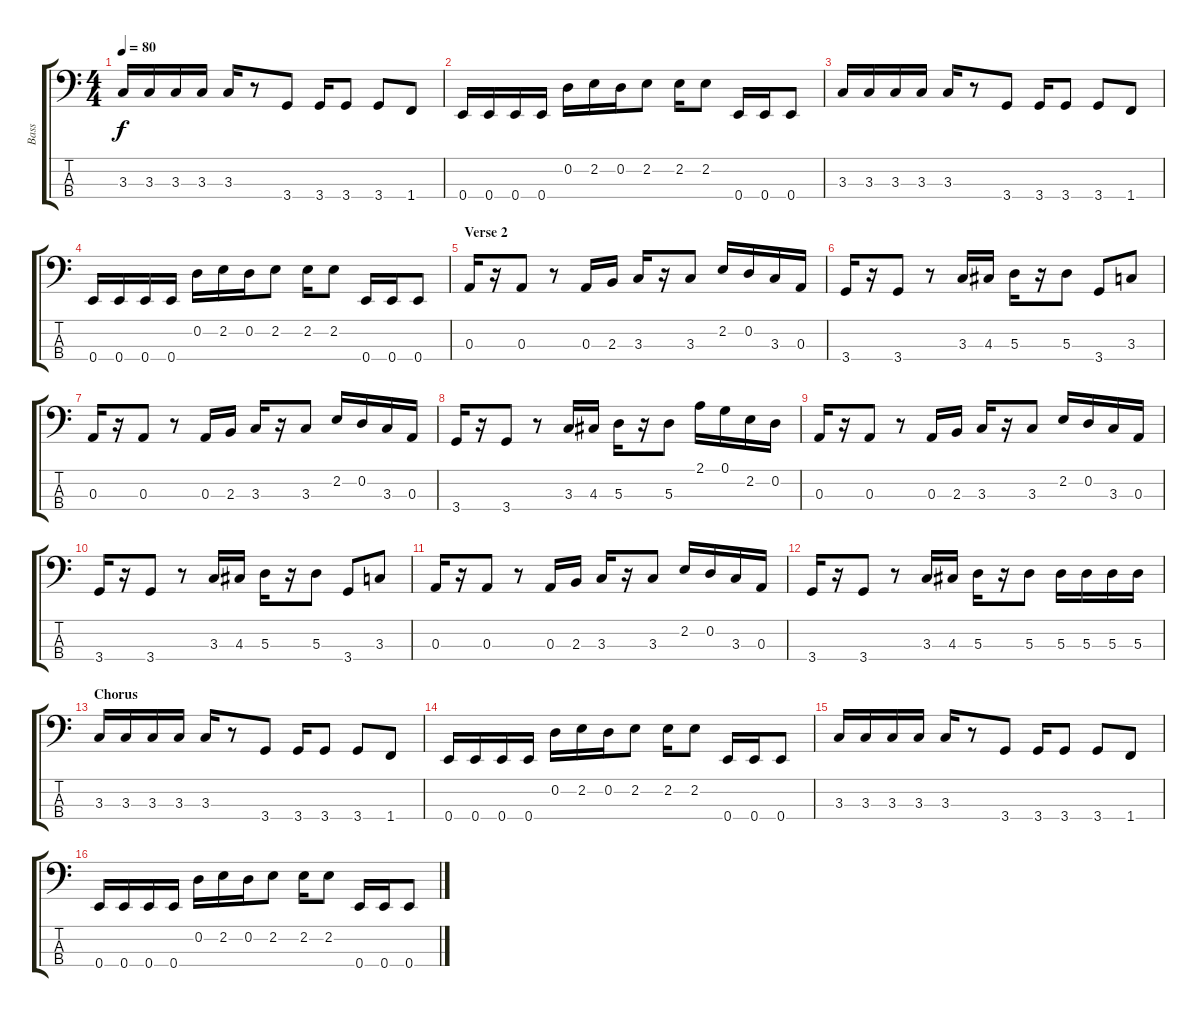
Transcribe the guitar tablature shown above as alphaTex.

\track ("Bass" "Bass") {instrument electricbasspick}
\staff {score tabs}
\tuning (G2 D2 A1 E1) {hide}
\ts (4 4)
\tempo 80
\clef f4
\ks c
3.3.16{dy f} 3.3.16 3.3.16 3.3.16 3.3.16 r.8 3.4.8 3.4.16 3.4.8 3.4.8 1.4.8 |
0.4.16 0.4.16 0.4.16 0.4.16 0.2.16 2.2.16 0.2.16 2.2.8 2.2.16 2.2.8 0.4.16 0.4.16 0.4.8 |
3.3.16 3.3.16 3.3.16 3.3.16 3.3.16 r.8 3.4.8 3.4.16 3.4.8 3.4.8 1.4.8 |
0.4.16 0.4.16 0.4.16 0.4.16 0.2.16 2.2.16 0.2.16 2.2.8 2.2.16 2.2.8 0.4.16 0.4.16 0.4.8 |
\section ("" "Verse 2")
0.3.16 r.16 0.3.8 r.8 0.3.16 2.3.16 3.3.16 r.16 3.3.8 2.2.16 0.2.16 3.3.16 0.3.16 |
3.4.16 r.16 3.4.8 r.8 3.3.16 4.3.16 5.3.16 r.16 5.3.8 3.4.8 3.3.8 |
0.3.16 r.16 0.3.8 r.8 0.3.16 2.3.16 3.3.16 r.16 3.3.8 2.2.16 0.2.16 3.3.16 0.3.16 |
3.4.16 r.16 3.4.8 r.8 3.3.16 4.3.16 5.3.16 r.16 5.3.8 2.1.16 0.1.16 2.2.16 0.2.16 |
0.3.16 r.16 0.3.8 r.8 0.3.16 2.3.16 3.3.16 r.16 3.3.8 2.2.16 0.2.16 3.3.16 0.3.16 |
3.4.16 r.16 3.4.8 r.8 3.3.16 4.3.16 5.3.16 r.16 5.3.8 3.4.8 3.3.8 |
0.3.16 r.16 0.3.8 r.8 0.3.16 2.3.16 3.3.16 r.16 3.3.8 2.2.16 0.2.16 3.3.16 0.3.16 |
3.4.16 r.16 3.4.8 r.8 3.3.16 4.3.16 5.3.16 r.16 5.3.8 5.3.16 5.3.16 5.3.16 5.3.16 |
\section ("" "Chorus")
3.3.16 3.3.16 3.3.16 3.3.16 3.3.16 r.8 3.4.8 3.4.16 3.4.8 3.4.8 1.4.8 |
0.4.16 0.4.16 0.4.16 0.4.16 0.2.16 2.2.16 0.2.16 2.2.8 2.2.16 2.2.8 0.4.16 0.4.16 0.4.8 |
3.3.16 3.3.16 3.3.16 3.3.16 3.3.16 r.8 3.4.8 3.4.16 3.4.8 3.4.8 1.4.8 |
0.4.16 0.4.16 0.4.16 0.4.16 0.2.16 2.2.16 0.2.16 2.2.8 2.2.16 2.2.8 0.4.16 0.4.16 0.4.8
